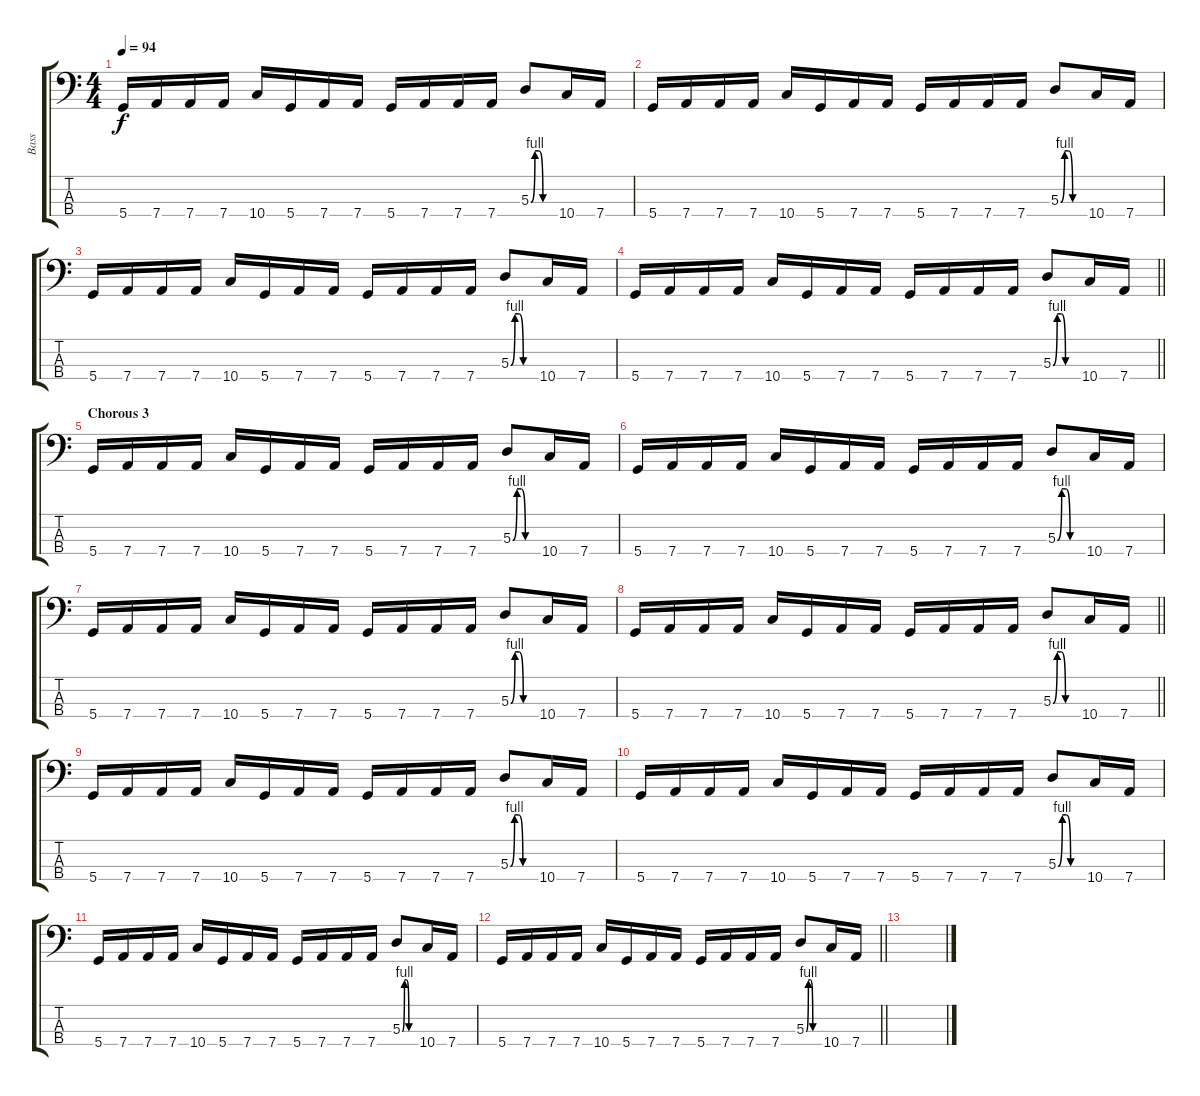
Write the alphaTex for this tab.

\track ("Bass" "Bass") {instrument electricbassfinger}
\staff {score tabs}
\tuning (G2 D2 A1 D1) {hide}
\ts (4 4)
\section ("" "")
\tempo 94
\clef f4
\ks c
5.4.16{dy f} 7.4.16 7.4.16 7.4.16 10.4.16 5.4.16 7.4.16 7.4.16 5.4.16 7.4.16 7.4.16 7.4.16 5.3{be (custom 0 0 10 4 20 4 30 0 60 0)}.8 10.4.16 7.4.16 |
5.4.16 7.4.16 7.4.16 7.4.16 10.4.16 5.4.16 7.4.16 7.4.16 5.4.16 7.4.16 7.4.16 7.4.16 5.3{be (custom 0 0 10 4 20 4 30 0 60 0)}.8 10.4.16 7.4.16 |
5.4.16 7.4.16 7.4.16 7.4.16 10.4.16 5.4.16 7.4.16 7.4.16 5.4.16 7.4.16 7.4.16 7.4.16 5.3{be (custom 0 0 10 4 20 4 30 0 60 0)}.8 10.4.16 7.4.16 |
\barLineRight lightlight
5.4.16 7.4.16 7.4.16 7.4.16 10.4.16 5.4.16 7.4.16 7.4.16 5.4.16 7.4.16 7.4.16 7.4.16 5.3{be (custom 0 0 10 4 20 4 30 0 60 0)}.8 10.4.16 7.4.16 |
\section ("" "Chorous 3")
5.4.16 7.4.16 7.4.16 7.4.16 10.4.16 5.4.16 7.4.16 7.4.16 5.4.16 7.4.16 7.4.16 7.4.16 5.3{be (custom 0 0 10 4 20 4 30 0 60 0)}.8 10.4.16 7.4.16 |
5.4.16 7.4.16 7.4.16 7.4.16 10.4.16 5.4.16 7.4.16 7.4.16 5.4.16 7.4.16 7.4.16 7.4.16 5.3{be (custom 0 0 10 4 20 4 30 0 60 0)}.8 10.4.16 7.4.16 |
5.4.16 7.4.16 7.4.16 7.4.16 10.4.16 5.4.16 7.4.16 7.4.16 5.4.16 7.4.16 7.4.16 7.4.16 5.3{be (custom 0 0 10 4 20 4 30 0 60 0)}.8 10.4.16 7.4.16 |
\barLineRight lightlight
5.4.16 7.4.16 7.4.16 7.4.16 10.4.16 5.4.16 7.4.16 7.4.16 5.4.16 7.4.16 7.4.16 7.4.16 5.3{be (custom 0 0 10 4 20 4 30 0 60 0)}.8 10.4.16 7.4.16 |
5.4.16 7.4.16 7.4.16 7.4.16 10.4.16 5.4.16 7.4.16 7.4.16 5.4.16 7.4.16 7.4.16 7.4.16 5.3{be (custom 0 0 10 4 20 4 30 0 60 0)}.8 10.4.16 7.4.16 |
5.4.16 7.4.16 7.4.16 7.4.16 10.4.16 5.4.16 7.4.16 7.4.16 5.4.16 7.4.16 7.4.16 7.4.16 5.3{be (custom 0 0 10 4 20 4 30 0 60 0)}.8 10.4.16 7.4.16 |
5.4.16 7.4.16 7.4.16 7.4.16 10.4.16 5.4.16 7.4.16 7.4.16 5.4.16 7.4.16 7.4.16 7.4.16 5.3{be (custom 0 0 10 4 20 4 30 0 60 0)}.8 10.4.16 7.4.16 |
\barLineRight lightlight
5.4.16 7.4.16 7.4.16 7.4.16 10.4.16 5.4.16 7.4.16 7.4.16 5.4.16 7.4.16 7.4.16 7.4.16 5.3{be (custom 0 0 10 4 20 4 30 0 60 0)}.8 10.4.16 7.4.16 |
\section ("" "")
